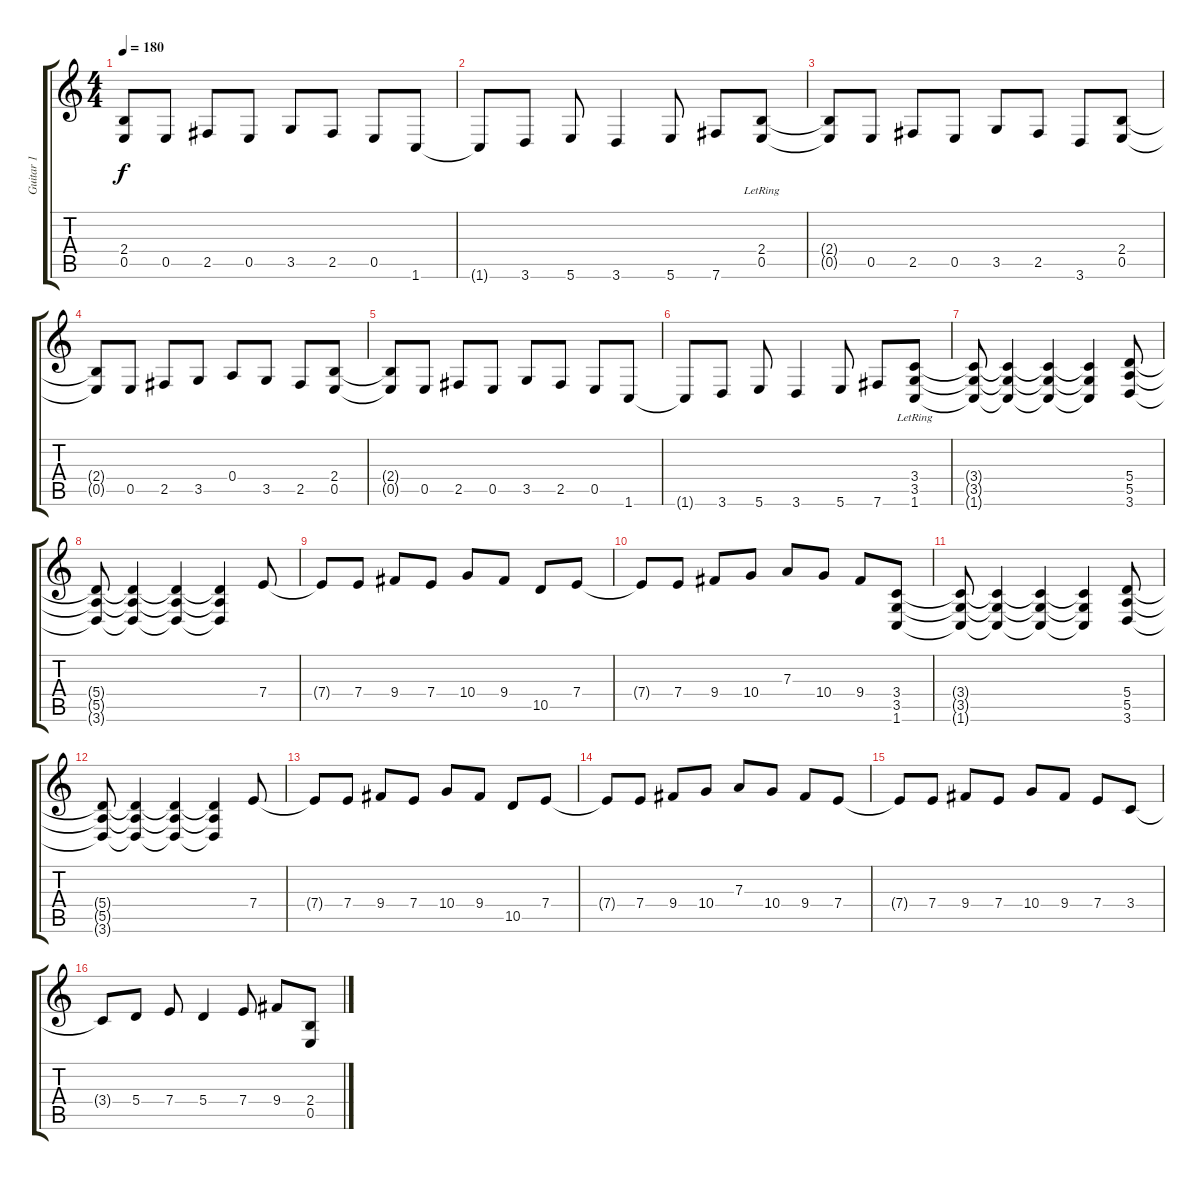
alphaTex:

\track ("Guitar 1" "Guitar 1") {instrument distortionguitar}
\staff {score tabs}
\tuning (B3 Gb3 D3 A2 E2 B1) {hide}
\ts (4 4)
\tempo 180
\clef g2
\ks c
(2.4{t} 0.5{t}).8{dy f} 0.5.8 2.5.8 0.5.8 3.5.8 2.5.8 0.5.8 1.6.8 |
1.6{t}.8 3.6.8 5.6.8 3.6.4 5.6.8 7.6.8 (2.4 0.5{lr}).8 |
(2.4{t} 0.5{t}).8 0.5.8 2.5.8 0.5.8 3.5.8 2.5.8 3.6.8 (2.4 0.5).8 |
(2.4{t} 0.5{t}).8 0.5.8 2.5.8 3.5.8 0.4.8 3.5.8 2.5.8 (2.4 0.5).8 |
(2.4{t} 0.5{t}).8 0.5.8 2.5.8 0.5.8 3.5.8 2.5.8 0.5.8 1.6.8 |
1.6{t}.8 3.6.8 5.6.8 3.6.4 5.6.8 7.6.8 (3.4 3.5{lr} 1.6).8 |
(3.4{t} 3.5{t} 1.6{t}).8 (3.4{t} 3.5{t} 1.6{t}).4 (3.4{t} 3.5{t} 1.6{t}).4 (3.4{t} 3.5{t} 1.6{t}).4 (5.4 5.5 3.6).8 |
(5.4{t} 5.5{t} 3.6{t}).8 (5.4{t} 5.5{t} 3.6{t}).4 (5.4{t} 5.5{t} 3.6{t}).4 (5.4{t} 5.5{t} 3.6{t}).4 7.4.8 |
7.4{t}.8 7.4.8 9.4.8 7.4.8 10.4.8 9.4.8 10.5.8 7.4.8 |
7.4{t}.8 7.4.8 9.4.8 10.4.8 7.3.8 10.4.8 9.4.8 (3.4 3.5 1.6).8 |
(3.4{t} 3.5{t} 1.6{t}).8 (3.4{t} 3.5{t} 1.6{t}).4 (3.4{t} 3.5{t} 1.6{t}).4 (3.4{t} 3.5{t} 1.6{t}).4 (5.4 5.5 3.6).8 |
(5.4{t} 5.5{t} 3.6{t}).8 (5.4{t} 5.5{t} 3.6{t}).4 (5.4{t} 5.5{t} 3.6{t}).4 (5.4{t} 5.5{t} 3.6{t}).4 7.4.8 |
7.4{t}.8 7.4.8 9.4.8 7.4.8 10.4.8 9.4.8 10.5.8 7.4.8 |
7.4{t}.8 7.4.8 9.4.8 10.4.8 7.3.8 10.4.8 9.4.8 7.4.8 |
7.4{t}.8 7.4.8 9.4.8 7.4.8 10.4.8 9.4.8 7.4.8 3.4.8 |
3.4{t}.8 5.4.8 7.4.8 5.4.4 7.4.8 9.4.8 (2.4 0.5).8
